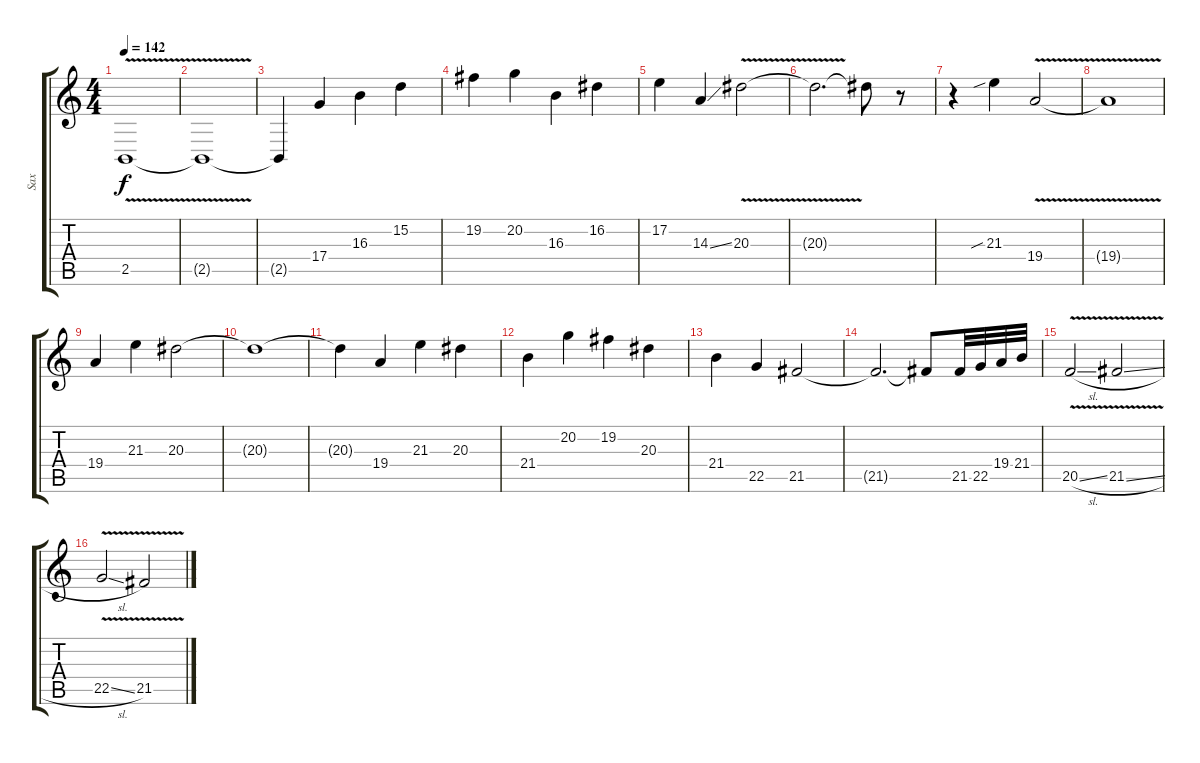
\track ("Sax" "Sax") {instrument altosax}
\staff {score tabs}
\tuning (E4 B3 G3 D3 A2 E2) {hide}
\ts (4 4)
\tempo 142
\clef g2
\ks c
2.5{v}.1{dy f} |
2.5{t}.1 |
2.5{t}.4 17.4.4 16.3.4 15.2.4 |
19.2.4 20.2.4 16.3.4 16.2.4 |
17.2.4 14.3{ss}.4 20.3{v}.2 |
20.3{t}.2{d} 20.3{t}.8 r.8 |
r.4 21.3{sib}.4 19.4{v}.2 |
19.4{t}.1 |
19.4.4{volume 8} 21.3.4 20.3.2 |
20.3{t}.1 |
20.3{t}.4 19.4.4 21.3.4 20.3.4 |
21.4.4 20.2.4 19.2.4 20.3.4 |
21.4.4{volume 5} 22.5.4 21.5.2 |
21.5{t}.2{d} 21.5{t}.8 21.5.32 22.5.32 19.4.32 21.4.32 |
20.5{v sl}.2 21.5{v sl}.2 |
22.5{v sl}.2 21.5{v}.2
